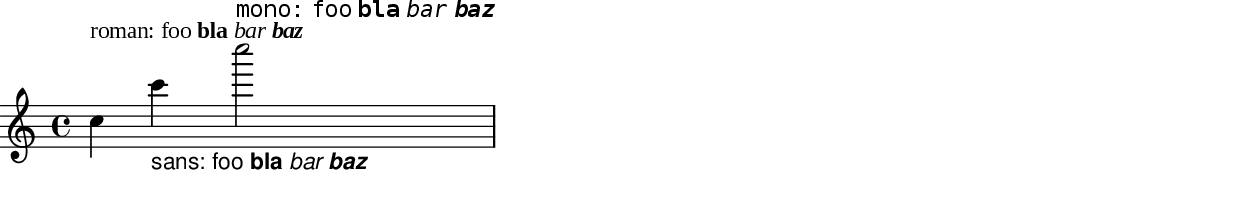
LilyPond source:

%% Generated by lilypond-book.py
%% Options: [exampleindent=10.16\mm,indent=0\mm,line-width=160\mm]
\include "lilypond-book-preamble.ly"


% ****************************************************************
% Start cut-&-pastable-section
% ****************************************************************



\paper {
  indent = 0\mm
  line-width = 160\mm
  % offset the left padding, also add 1mm as lilypond creates cropped
  % images with a little space on the right
  line-width = #(- line-width (* mm  3.000000) (* mm 1))
}

\layout {
  
}





% ****************************************************************
% ly snippet:
% ****************************************************************
\sourcefilename "changing-the-default-text-font-family.ly"
\sourcefileline 0
%% DO NOT EDIT this file manually; it is automatically
%% generated from LSR http://lsr.di.unimi.it
%% Make any changes in LSR itself, or in Documentation/snippets/new/ ,
%% and then run scripts/auxiliar/makelsr.py
%%
%% This file is in the public domain.
\version "2.18.0"

\header {
%% Translation of GIT committish: c4c1512a79d84d8d1acffa663c588b617a4dead8
  texidoces = "
Las familias de fuente tipográfica para el texto se pueden
sobreescribir con @code{make-pango-font-tree}.

"
  doctitlees = "Cambiar la familia de tipografía predeterminada para el texto"

%% Translation of GIT committish: 9d1f4d4d16abf95cccf6bea9cf98c312e55a3ebf
  texidocfr = "
Les familles de fontes par défaut pour le texte peuvent être changées à
l'aide de la fonction @code{make-pango-font-tree}.

"
  doctitlefr = "Changement des fontes textuelles par défaut"

  lsrtags = "text, tweaks-and-overrides"

  texidoc = "
The default font families for text can be overridden with
@code{make-pango-font-tree}.

"
  doctitle = "Changing the default text font family"
} % begin verbatim

\paper {
  % change for other default global staff size.
  myStaffSize = #20
  %{
     run
         lilypond -dshow-available-fonts blabla
     to show all fonts available in the process log.
  %}

  #(define fonts
    (make-pango-font-tree "Times New Roman"
                          "Nimbus Sans,Nimbus Sans L"
                          "Luxi Mono"
;;                        "Helvetica"
;;                        "Courier"
     (/ myStaffSize 20)))
}

\relative c'' {
  c4^\markup {
    roman: foo \bold bla \italic bar \italic \bold baz
  }
  c'4_\markup {
    \override #'(font-family . sans)
    {
      sans: foo \bold bla \italic bar \italic \bold baz
    }
  }
  c'2^\markup {
    \override #'(font-family . typewriter)
    {
      mono: foo \bold bla \italic bar \italic \bold baz
    }
  }
}



% ****************************************************************
% end ly snippet
% ****************************************************************
